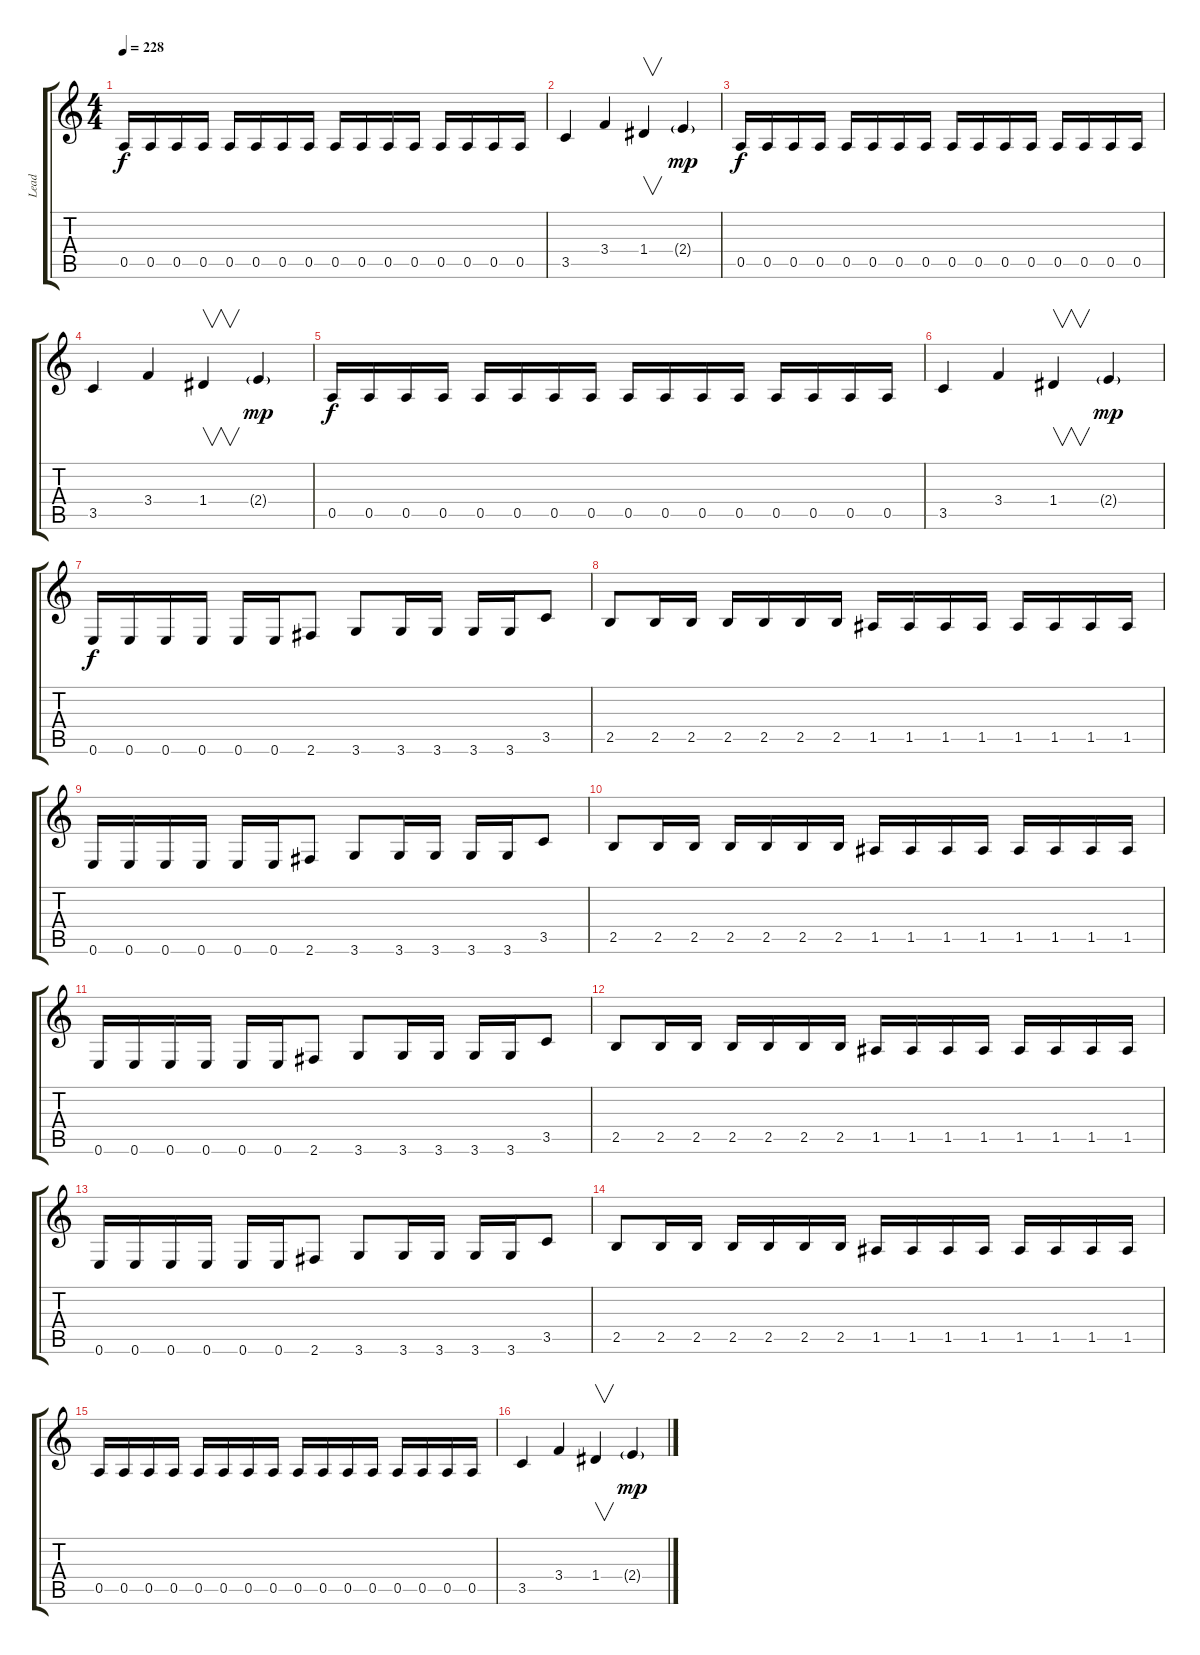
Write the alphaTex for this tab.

\track ("Lead" "Lead") {instrument overdrivenguitar}
\staff {score tabs}
\tuning (E4 B3 G3 D3 A2 E2) {hide}
\ts (4 4)
\tempo 228
\clef g2
\ks c
0.5.16{dy f} 0.5.16 0.5.16 0.5.16 0.5.16 0.5.16 0.5.16 0.5.16 0.5.16 0.5.16 0.5.16 0.5.16 0.5.16 0.5.16 0.5.16 0.5.16 |
3.5.4 3.4.4 1.4.4{v} 2.4{g}.4{dy mp} |
0.5.16{dy f} 0.5.16 0.5.16 0.5.16 0.5.16 0.5.16 0.5.16 0.5.16 0.5.16 0.5.16 0.5.16 0.5.16 0.5.16 0.5.16 0.5.16 0.5.16 |
3.5.4 3.4.4 1.4.4{v} 2.4{g}.4{dy mp} |
0.5.16{dy f} 0.5.16 0.5.16 0.5.16 0.5.16 0.5.16 0.5.16 0.5.16 0.5.16 0.5.16 0.5.16 0.5.16 0.5.16 0.5.16 0.5.16 0.5.16 |
3.5.4 3.4.4 1.4.4{v} 2.4{g}.4{dy mp} |
0.6.16{dy f} 0.6.16 0.6.16 0.6.16 0.6.16 0.6.16 2.6.8 3.6.8 3.6.16 3.6.16 3.6.16 3.6.16 3.5.8 |
2.5.8 2.5.16 2.5.16 2.5.16 2.5.16 2.5.16 2.5.16 1.5.16 1.5.16 1.5.16 1.5.16 1.5.16 1.5.16 1.5.16 1.5.16 |
0.6.16 0.6.16 0.6.16 0.6.16 0.6.16 0.6.16 2.6.8 3.6.8 3.6.16 3.6.16 3.6.16 3.6.16 3.5.8 |
2.5.8 2.5.16 2.5.16 2.5.16 2.5.16 2.5.16 2.5.16 1.5.16 1.5.16 1.5.16 1.5.16 1.5.16 1.5.16 1.5.16 1.5.16 |
0.6.16 0.6.16 0.6.16 0.6.16 0.6.16 0.6.16 2.6.8 3.6.8 3.6.16 3.6.16 3.6.16 3.6.16 3.5.8 |
2.5.8 2.5.16 2.5.16 2.5.16 2.5.16 2.5.16 2.5.16 1.5.16 1.5.16 1.5.16 1.5.16 1.5.16 1.5.16 1.5.16 1.5.16 |
0.6.16 0.6.16 0.6.16 0.6.16 0.6.16 0.6.16 2.6.8 3.6.8 3.6.16 3.6.16 3.6.16 3.6.16 3.5.8 |
2.5.8 2.5.16 2.5.16 2.5.16 2.5.16 2.5.16 2.5.16 1.5.16 1.5.16 1.5.16 1.5.16 1.5.16 1.5.16 1.5.16 1.5.16 |
0.5.16 0.5.16 0.5.16 0.5.16 0.5.16 0.5.16 0.5.16 0.5.16 0.5.16 0.5.16 0.5.16 0.5.16 0.5.16 0.5.16 0.5.16 0.5.16 |
3.5.4 3.4.4 1.4.4{v} 2.4{g}.4{dy mp}
